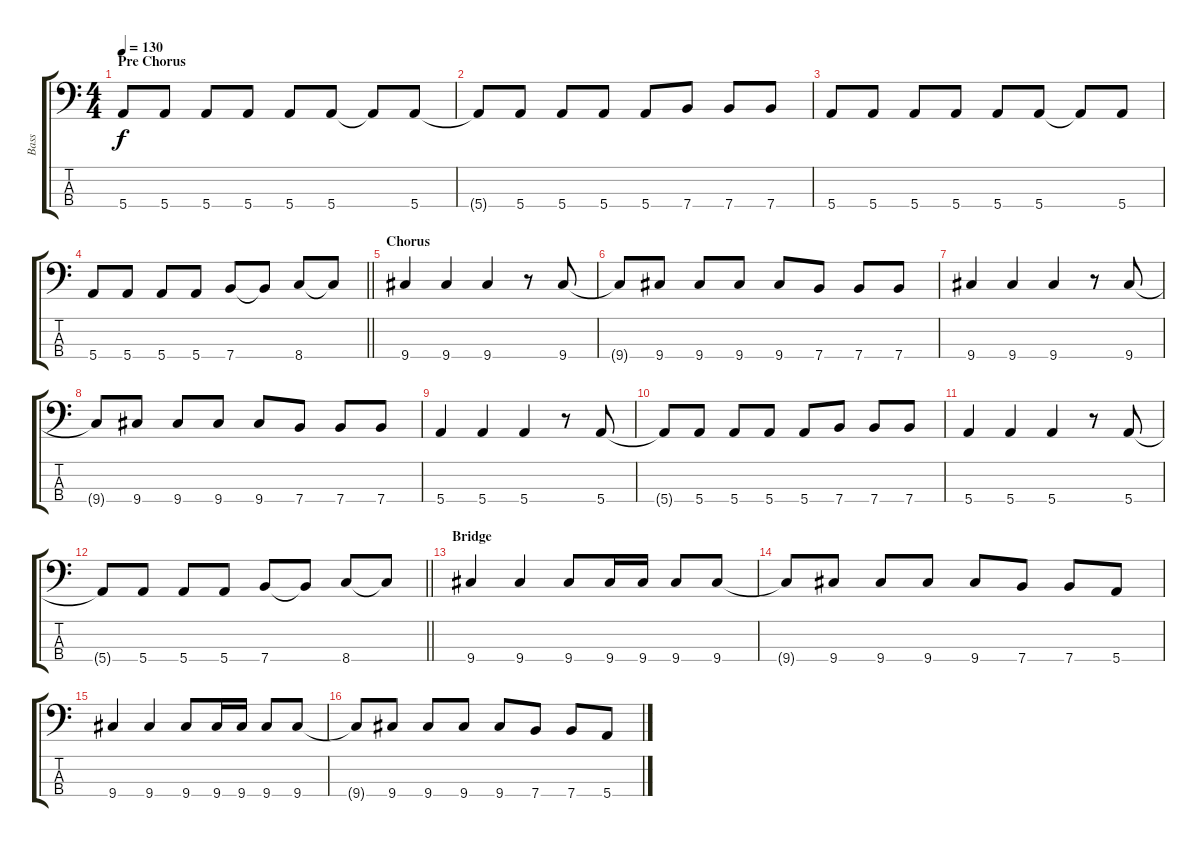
\track ("Bass" "Bass") {instrument electricbassfinger}
\staff {score tabs}
\tuning (G2 D2 A1 E1) {hide}
\ts (4 4)
\section ("" "Pre Chorus")
\tempo 130
\clef f4
\ks c
5.4.8{dy f} 5.4.8 5.4.8 5.4.8 5.4.8 5.4.8 5.4{t}.8 5.4.8 |
5.4{t}.8 5.4.8 5.4.8 5.4.8 5.4.8 7.4.8 7.4.8 7.4.8 |
5.4.8 5.4.8 5.4.8 5.4.8 5.4.8 5.4.8 5.4{t}.8 5.4.8 |
\barLineRight lightlight
5.4.8 5.4.8 5.4.8 5.4.8 7.4.8 7.4{t}.8 8.4.8 8.4{t}.8 |
\section ("" "Chorus")
9.4.4 9.4.4 9.4.4 r.8 9.4.8 |
9.4{t}.8 9.4.8 9.4.8 9.4.8 9.4.8 7.4.8 7.4.8 7.4.8 |
9.4.4 9.4.4 9.4.4 r.8 9.4.8 |
9.4{t}.8 9.4.8 9.4.8 9.4.8 9.4.8 7.4.8 7.4.8 7.4.8 |
5.4.4 5.4.4 5.4.4 r.8 5.4.8 |
5.4{t}.8 5.4.8 5.4.8 5.4.8 5.4.8 7.4.8 7.4.8 7.4.8 |
5.4.4 5.4.4 5.4.4 r.8 5.4.8 |
\barLineRight lightlight
5.4{t}.8 5.4.8 5.4.8 5.4.8 7.4.8 7.4{t}.8 8.4.8 8.4{t}.8 |
\section ("" "Bridge")
9.4.4 9.4.4 9.4.8 9.4.16 9.4.16 9.4.8 9.4.8 |
9.4{t}.8 9.4.8 9.4.8 9.4.8 9.4.8 7.4.8 7.4.8 5.4.8 |
9.4.4 9.4.4 9.4.8 9.4.16 9.4.16 9.4.8 9.4.8 |
9.4{t}.8 9.4.8 9.4.8 9.4.8 9.4.8 7.4.8 7.4.8 5.4.8
